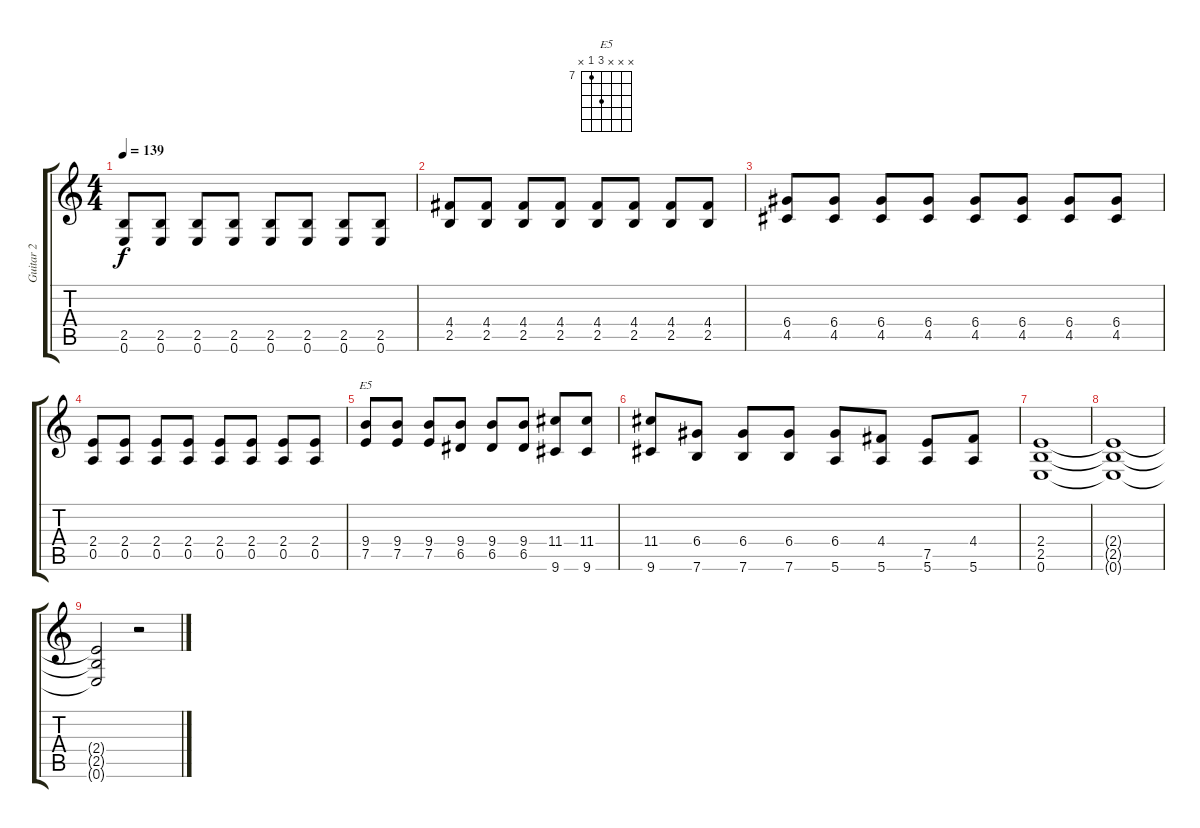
\track ("Guitar 2" "Guitar 2") {instrument distortionguitar}
\staff {score tabs}
\tuning (E4 B3 G3 D3 A2 E2) {hide}
\chord ("E5" x x x 9 7 x) {firstfret 7}
\ts (4 4)
\tempo 139
\clef g2
\ks c
(2.5 0.6).8{dy f} (2.5 0.6).8 (2.5 0.6).8 (2.5 0.6).8 (2.5 0.6).8 (2.5 0.6).8 (2.5 0.6).8 (2.5 0.6).8 |
(4.4 2.5).8 (4.4 2.5).8 (4.4 2.5).8 (4.4 2.5).8 (4.4 2.5).8 (4.4 2.5).8 (4.4 2.5).8 (4.4 2.5).8 |
(6.4 4.5).8 (6.4 4.5).8 (6.4 4.5).8 (6.4 4.5).8 (6.4 4.5).8 (6.4 4.5).8 (6.4 4.5).8 (6.4 4.5).8 |
(2.4 0.5).8 (2.4 0.5).8 (2.4 0.5).8 (2.4 0.5).8 (2.4 0.5).8 (2.4 0.5).8 (2.4 0.5).8 (2.4 0.5).8 |
(9.4 7.5).8{ch "E5"} (9.4 7.5).8 (9.4 7.5).8 (9.4 6.5).8 (9.4 6.5).8 (9.4 6.5).8 (11.4 9.6).8 (11.4 9.6).8 |
(11.4 9.6).8 (6.4 7.6).8 (6.4 7.6).8 (6.4 7.6).8 (6.4 5.6).8 (4.4 5.6).8 (7.5 5.6).8 (4.4 5.6).8 |
(2.4 2.5 0.6).1 |
(2.4{t} 2.5{t} 0.6{t}).1{volume 7} |
(2.4{t} 2.5{t} 0.6{t}).2 r.2
